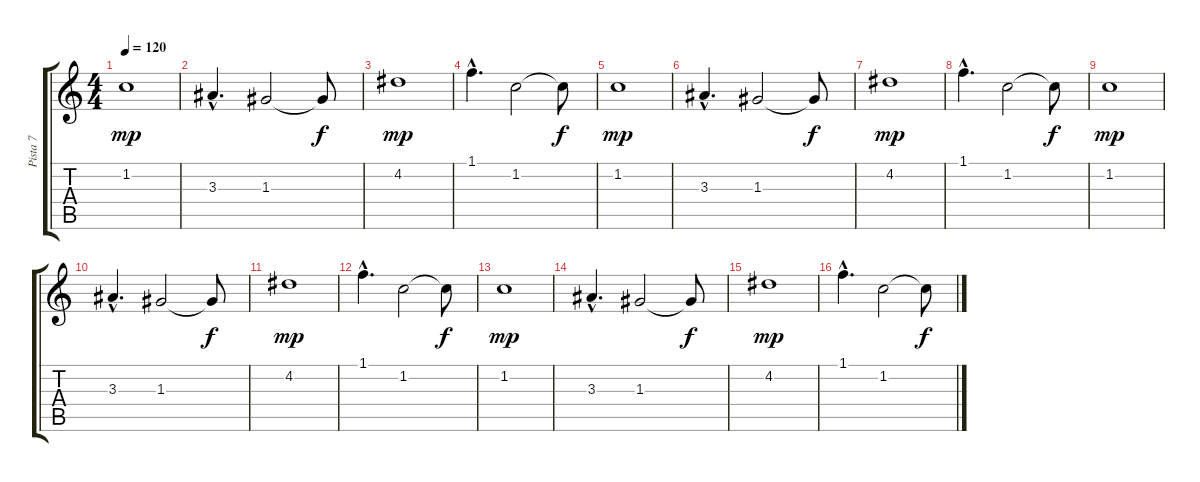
\track ("Pista 7" "Pista 7") {instrument distortionguitar}
\staff {score tabs}
\tuning (E4 B3 G3 D3 A2 E2) {hide}
\ts (4 4)
\tempo 120
\clef g2
\ks c
1.2.1{dy mp} |
3.3{hac}.4{d} 1.3.2 1.3{t}.8{dy f} |
4.2.1{dy mp} |
1.1{hac}.4{d} 1.2.2 1.2{t}.8{dy f} |
1.2.1{dy mp} |
3.3{hac}.4{d} 1.3.2 1.3{t}.8{dy f} |
4.2.1{dy mp} |
1.1{hac}.4{d} 1.2.2 1.2{t}.8{dy f} |
1.2.1{dy mp} |
3.3{hac}.4{d} 1.3.2 1.3{t}.8{dy f} |
4.2.1{dy mp} |
1.1{hac}.4{d} 1.2.2 1.2{t}.8{dy f} |
1.2.1{dy mp} |
3.3{hac}.4{d} 1.3.2 1.3{t}.8{dy f} |
4.2.1{dy mp} |
1.1{hac}.4{d} 1.2.2 1.2{t}.8{dy f}
